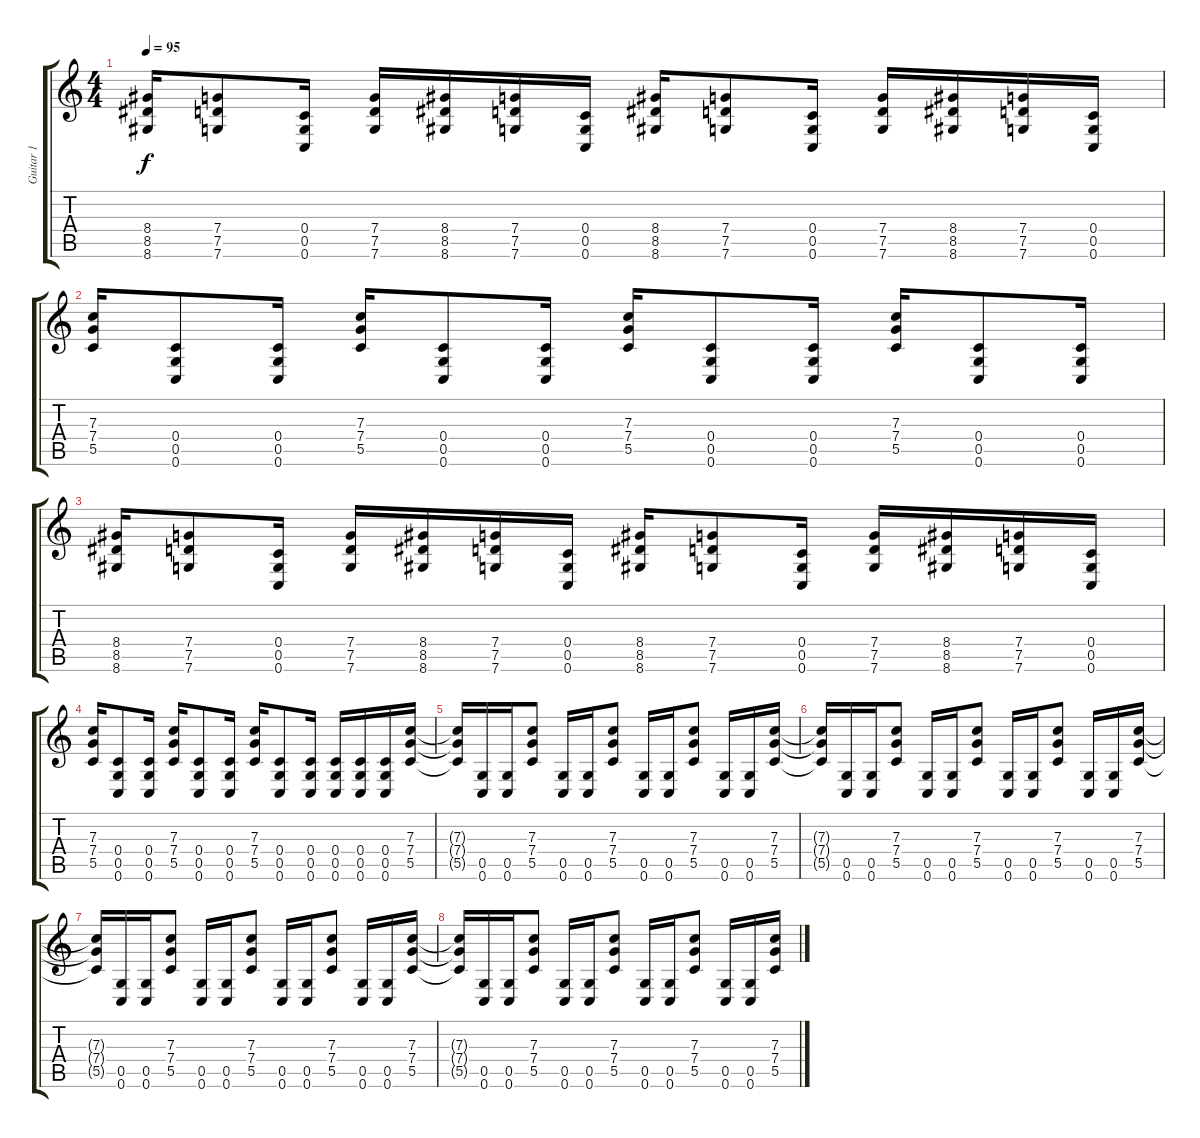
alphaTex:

\track ("Guitar 1" "Guitar 1") {instrument distortionguitar}
\staff {score tabs}
\tuning (D4 A3 F3 C3 G2 C2) {hide}
\ts (4 4)
\tempo 95
\clef g2
\ks c
(8.4 8.5 8.6).16{dy f} (7.4 7.5 7.6).8 (0.4 0.5 0.6).16 (7.4 7.5 7.6).16 (8.4 8.5 8.6).16 (7.4 7.5 7.6).16 (0.4 0.5 0.6).16 (8.4 8.5 8.6).16 (7.4 7.5 7.6).8 (0.4 0.5 0.6).16 (7.4 7.5 7.6).16 (8.4 8.5 8.6).16 (7.4 7.5 7.6).16 (0.4 0.5 0.6).16 |
(7.3 7.4 5.5).16 (0.4 0.5 0.6).8 (0.4 0.5 0.6).16 (7.3 7.4 5.5).16 (0.4 0.5 0.6).8 (0.4 0.5 0.6).16 (7.3 7.4 5.5).16 (0.4 0.5 0.6).8 (0.4 0.5 0.6).16 (7.3 7.4 5.5).16 (0.4 0.5 0.6).8 (0.4 0.5 0.6).16 |
(8.4 8.5 8.6).16 (7.4 7.5 7.6).8 (0.4 0.5 0.6).16 (7.4 7.5 7.6).16 (8.4 8.5 8.6).16 (7.4 7.5 7.6).16 (0.4 0.5 0.6).16 (8.4 8.5 8.6).16 (7.4 7.5 7.6).8 (0.4 0.5 0.6).16 (7.4 7.5 7.6).16 (8.4 8.5 8.6).16 (7.4 7.5 7.6).16 (0.4 0.5 0.6).16 |
(7.3 7.4 5.5).16 (0.4 0.5 0.6).8 (0.4 0.5 0.6).16 (7.3 7.4 5.5).16 (0.4 0.5 0.6).8 (0.4 0.5 0.6).16 (7.3 7.4 5.5).16 (0.4 0.5 0.6).8 (0.4 0.5 0.6).16 (0.4 0.5 0.6).16 (0.4 0.5 0.6).16 (0.4 0.5 0.6).16 (7.3 7.4 5.5).16 |
(7.3{t} 7.4{t} 5.5{t}).16 (0.5 0.6).16 (0.5 0.6).16 (7.3 7.4 5.5).8 (0.5 0.6).16 (0.5 0.6).16 (7.3 7.4 5.5).8 (0.5 0.6).16 (0.5 0.6).16 (7.3 7.4 5.5).8 (0.5 0.6).16 (0.5 0.6).16 (7.3 7.4 5.5).16 |
(7.3{t} 7.4{t} 5.5{t}).16 (0.5 0.6).16 (0.5 0.6).16 (7.3 7.4 5.5).8 (0.5 0.6).16 (0.5 0.6).16 (7.3 7.4 5.5).8 (0.5 0.6).16 (0.5 0.6).16 (7.3 7.4 5.5).8 (0.5 0.6).16 (0.5 0.6).16 (7.3 7.4 5.5).16 |
(7.3{t} 7.4{t} 5.5{t}).16 (0.5 0.6).16 (0.5 0.6).16 (7.3 7.4 5.5).8 (0.5 0.6).16 (0.5 0.6).16 (7.3 7.4 5.5).8 (0.5 0.6).16 (0.5 0.6).16 (7.3 7.4 5.5).8 (0.5 0.6).16 (0.5 0.6).16 (7.3 7.4 5.5).16 |
(7.3{t} 7.4{t} 5.5{t}).16 (0.5 0.6).16 (0.5 0.6).16 (7.3 7.4 5.5).8 (0.5 0.6).16 (0.5 0.6).16 (7.3 7.4 5.5).8 (0.5 0.6).16 (0.5 0.6).16 (7.3 7.4 5.5).8 (0.5 0.6).16 (0.5 0.6).16 (7.3 7.4 5.5).16
